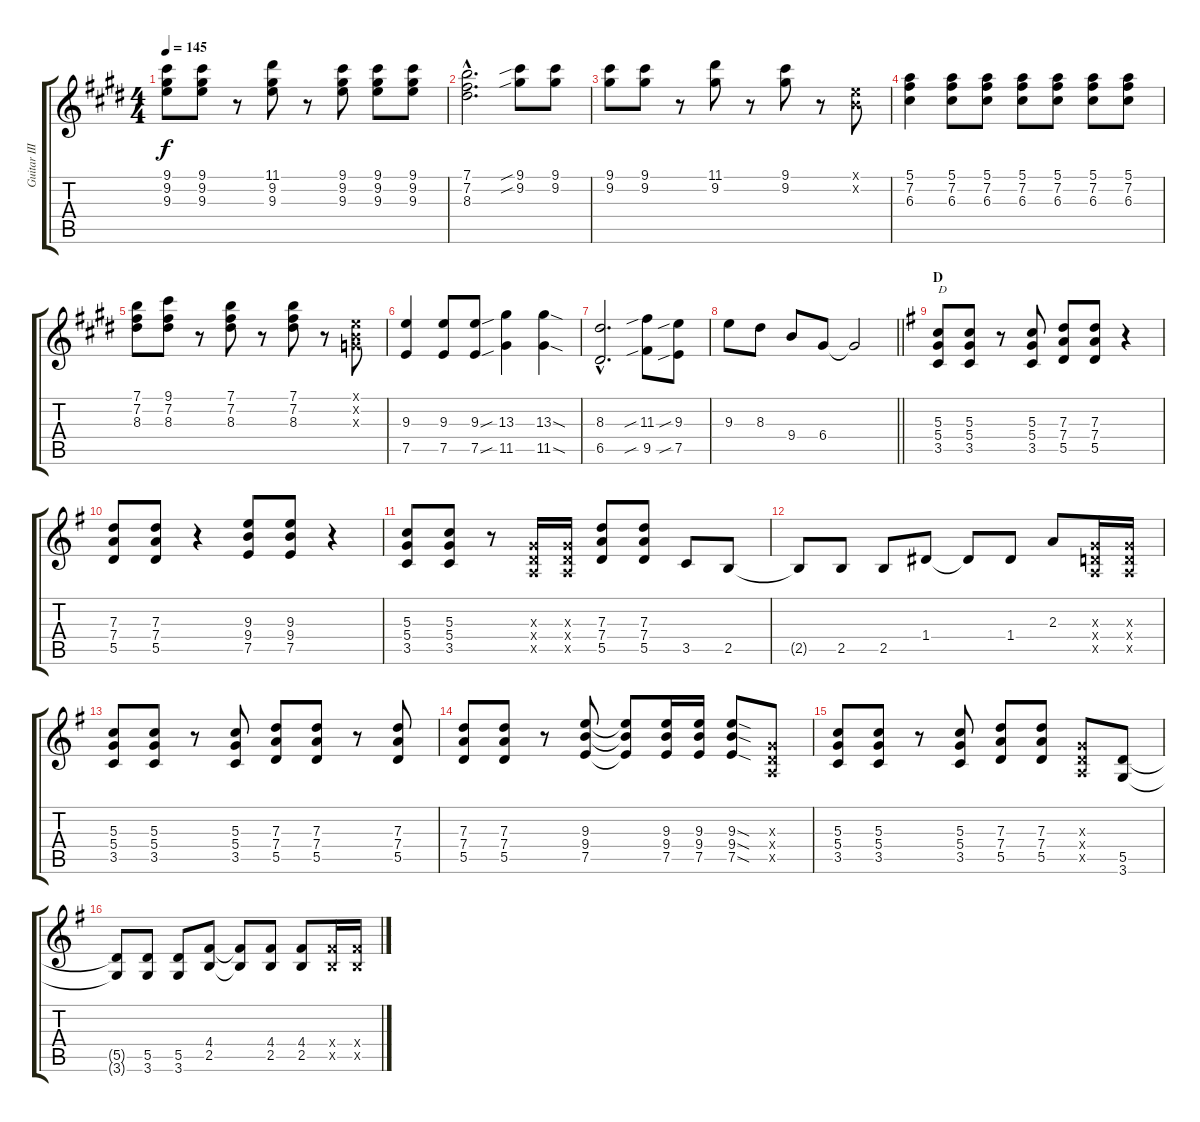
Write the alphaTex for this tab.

\track ("Guitar III" "Guitar III") {instrument distortionguitar}
\staff {score tabs}
\tuning (E4 B3 G3 D3 A2 E2) {hide}
\ts (4 4)
\tempo 145
\clef g2
\ks e
(9.1 9.2 9.3).8{dy f} (9.1 9.2 9.3).8 r.8 (11.1 9.2 9.3).8 r.8 (9.1 9.2 9.3).8 (9.1 9.2 9.3).8 (9.1 9.2 9.3).8 |
(7.1{hac} 7.2{hac} 8.3{hac}).2{d} (9.1{sib} 9.2{sib}).8 (9.1 9.2).8 |
(9.1 9.2).8 (9.1 9.2).8 r.8 (11.1 9.2).8 r.8 (9.1 9.2).8 r.8 (0.1{x} 0.2{x}).8 |
(5.1 7.2 6.3).4 (5.1 7.2 6.3).8 (5.1 7.2 6.3).8 (5.1 7.2 6.3).8 (5.1 7.2 6.3).8 (5.1 7.2 6.3).8 (5.1 7.2 6.3).8 |
(7.1 7.2 8.3).8 (9.1 7.2 8.3).8 r.8 (7.1 7.2 8.3).8 r.8 (7.1 7.2 8.3).8 r.8 (0.1{x} 0.2{x} 0.3{x}).8 |
(9.3 7.5).4 (9.3 7.5).8 (9.3{sou} 7.5{sou}).8 (13.3 11.5).4 (13.3{sod} 11.5{sod}).4 |
(8.3{hac} 6.5{hac}).2{d} (11.3{sib} 9.5{sib}).8 (9.3{sib} 7.5{sib}).8 |
\barLineRight lightlight
9.3.8 8.3.8 9.4.8 6.4.8 6.4{t}.2 |
\section ("" "D")
\ks g
(5.3 5.4 3.5).8{txt "D"} (5.3 5.4 3.5).8 r.8 (5.3 5.4 3.5).8 (7.3 7.4 5.5).8 (7.3 7.4 5.5).8 r.4 |
(7.3 7.4 5.5).8 (7.3 7.4 5.5).8 r.4 (9.3 9.4 7.5).8 (9.3 9.4 7.5).8 r.4 |
(5.3 5.4 3.5).8 (5.3 5.4 3.5).8 r.8 (0.3{x} 0.4{x} 0.5{x}).16 (0.3{x} 0.4{x} 0.5{x}).16 (7.3 7.4 5.5).8 (7.3 7.4 5.5).8 3.5.8 2.5.8 |
2.5{t}.8 2.5.8 2.5.8 1.4.8 1.4{t}.8 1.4.8 2.3.8 (0.3{x} 0.4{x} 0.5{x}).16 (0.3{x} 0.4{x} 0.5{x}).16 |
(5.3 5.4 3.5).8 (5.3 5.4 3.5).8 r.8 (5.3 5.4 3.5).8 (7.3 7.4 5.5).8 (7.3 7.4 5.5).8 r.8 (7.3 7.4 5.5).8 |
(7.3 7.4 5.5).8 (7.3 7.4 5.5).8 r.8 (9.3 9.4 7.5).8 (9.3{t} 9.4{t} 7.5{t}).8 (9.3 9.4 7.5).16 (9.3 9.4 7.5).16 (9.3{sod} 9.4{sod} 7.5{sod}).8 (0.3{x} 0.4{x} 0.5{x}).8 |
(5.3 5.4 3.5).8 (5.3 5.4 3.5).8 r.8 (5.3 5.4 3.5).8 (7.3 7.4 5.5).8 (7.3 7.4 5.5).8 (0.3{x} 0.4{x} 0.5{x}).8 (5.5 3.6).8 |
(5.5{t} 3.6{t}).8 (5.5 3.6).8 (5.5 3.6).8 (4.4 2.5).8 (4.4{t} 2.5{t}).8 (4.4 2.5).8 (4.4 2.5).8 (4.4{x} 2.5{x}).16 (4.4{x} 2.5{x}).16
